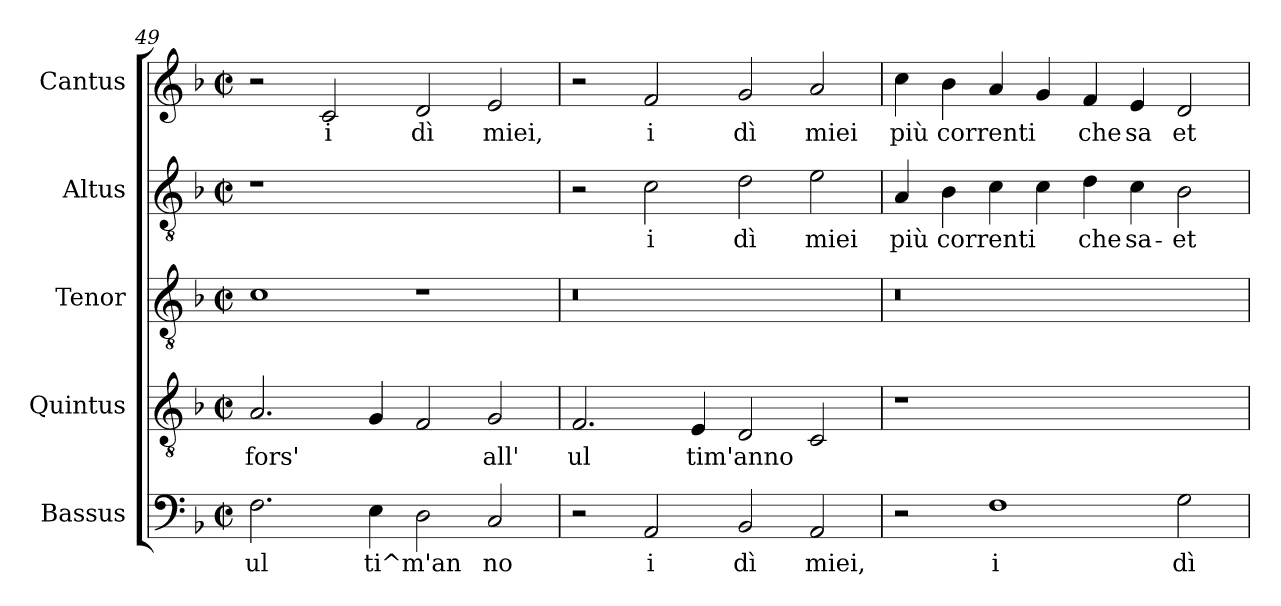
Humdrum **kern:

**kern	**text	**kern	**text	**kern	**text	**kern	**text	**kern	**text
*part5	*part5	*part4	*part4	*part3	*part3	*part2	*part2	*part1	*part1
*staff5	*staff5	*staff4	*staff4	*staff3	*staff3	*staff2	*staff2	*staff1	*staff1
*I"Bassus	*	*I"Quintus	*	*I"Tenor	*	*I"Altus	*	*I"Cantus	*
*clefF4	*	*clefGv2	*	*clefGv2	*	*clefGv2	*	*clefG2	*
*k[b-]	*	*k[b-]	*	*k[b-]	*	*k[b-]	*	*k[b-]	*
*F:	*	*F:	*	*F:	*	*F:	*	*F:	*
*M2/2	*	*M2/2	*	*M2/2	*	*M2/2	*	*M2/2	*
*met(c|)	*	*met(c|)	*	*met(c|)	*	*met(c|)	*	*met(c|)	*
=49	=49	=49	=49	=49	=49	=49	=49	=49	=49
!	!LO:LY:b	!	!LO:LY:b	!	!LO:LY:b:cj	!	!	!	!
2.F\	ul	2.A/	fors'	1c	.	1r	.	2r	.
!	!	!	!	!	!	!	!	!	!LO:LY:b:cj
.	.	.	.	.	.	.	.	2c/	i
!	!LO:LY:b	!	!LO:LY:b	!	!	!	!	!	!
4E\	ti^m'an	4G/	.	.	.	.	.	.	.
!	!LO:LY:b	!	!LO:LY:b	!	!	!	!	!	!LO:LY:b:cj
2D\	.	2F/	.	1r	.	1ryy	.	2d/	dì
!	!LO:LY:b	!	!LO:LY:b	!	!	!	!	!	!LO:LY:b:cj
2C/	no	2G/	all'	.	.	.	.	2e/	miei,
!!LO:PB:g=z
=50	=50	=50	=50	=50	=50	=50	=50	=50	=50
!	!	!	!LO:LY:b	!	!	!	!	!	!
2r	.	2.F/	ul	0r	.	2r	.	2r	.
!	!LO:LY:b	!	!	!	!	!	!LO:LY:b	!	!LO:LY:b:cj
2AA/	i	.	.	.	.	2c\	i	2f/	i
!	!	!	!LO:LY:b	!	!	!	!	!	!
.	.	4E/	tim'anno	.	.	.	.	.	.
!	!LO:LY:b	!	!LO:LY:b	!	!	!	!LO:LY:b	!	!LO:LY:b:cj
2BB-/	dì	2D/	.	.	.	2d\	dì	2g/	dì
!	!LO:LY:b	!	!LO:LY:b	!	!	!	!LO:LY:b	!	!LO:LY:b:cj
2AA/	miei,	2C/	.	.	.	2e\	miei	2a/	miei
=51	=51	=51	=51	=51	=51	=51	=51	=51	=51
!	!	!	!	!	!	!	!LO:LY:b	!	!LO:LY:b:cj
2r	.	1r	.	0r	.	4A/	più	4cc\	più
!	!	!	!	!	!	!	!LO:LY:b	!	!LO:LY:b:cj
.	.	.	.	.	.	4B-\	correnti	4b-\	correnti
!	!LO:LY:b	!	!	!	!	!	!LO:LY:b	!	!LO:LY:b:cj
1F	i	.	.	.	.	4c\	.	4a/	.
!	!	!	!	!	!	!	!LO:LY:b	!	!LO:LY:b:cj
.	.	.	.	.	.	4c\	.	4g/	.
!	!	!	!	!	!	!	!LO:LY:b	!	!LO:LY:b:cj
.	.	1ryy	.	.	.	4d\	che	4f/	che
!	!	!	!	!	!	!	!LO:LY:b	!	!LO:LY:b:cj
.	.	.	.	.	.	4c\	sa-	4e/	sa
!	!LO:LY:b	!	!	!	!	!	!LO:LY:b	!	!LO:LY:b:cj
2G\	dì	.	.	.	.	2B-\	-et-	2d/	et
=	=	=	=	=	=	=	=	=	=
*-	*-	*-	*-	*-	*-	*-	*-	*-	*-
